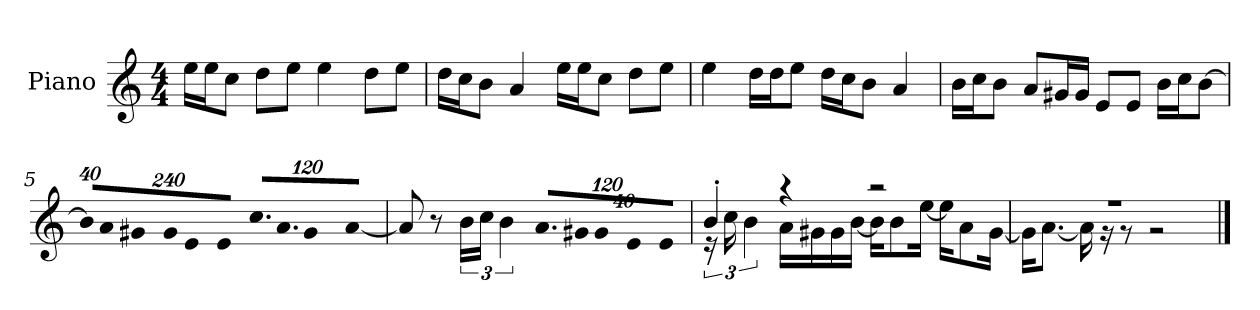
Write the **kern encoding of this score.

**kern
*part1
*staff1
*I"Piano
*I'P-no
*clefG2
*k[]
*M4/4
*MM90
=1
16ee\LL
16ee\J
8cc\J
8dd\L
8ee\J
4ee\
8dd\L
8ee\J
=2
16dd\LL
16cc\J
8b\J
4a/
16ee\LL
16ee\J
8cc\J
8dd\L
8ee\J
=3
4ee\
16dd\LL
16dd\J
8ee\J
16dd\LL
16cc\J
8b\J
4a/
=4
16b\LL
16cc\J
8b\J
8a/L
16g#X/L
16g#/JJ
8e/L
8e/J
16b\LL
16cc\J
[8b\J
!!LO:LB:g=z
=5
*Xbrackettup
!LO:N:vis=32
640%23b/KLL]
!LO:N:vis=16
1920%137a/
!LO:N:vis=32
640%23g#X/K
!LO:N:vis=16
1920%137g#/J
!LO:N:vis=8
960%137e/
!LO:N:vis=8
960%137e/J
!LO:N:vis=16.
960%103cc/LL
!LO:N:vis=16.
960%103a/J
!LO:N:vis=8
960%137g#/
!LO:N:vis=8
[960%137a/J
=6
8a/]
8r
*brackettup
24b\LL
24cc\JJ
6b\
*Xbrackettup
!LO:N:vis=16.
960%103a/LL
!LO:N:vis=32
640%23g#X/K
!LO:N:vis=16
1920%137g#/J
!LO:N:vis=8
960%137e/
!LO:N:vis=8
960%137e/J
=7
*^
*	*brackettup
4b'/	24r
.	24cc\
.	6b\
4r	16a\LL
.	16g#X\
.	16g#\
.	[16b\JJ
2r	16b\KL]
.	8b\
.	[16ee\Jk
.	16ee\KL]
.	8a\
.	[16g#\Jk
!!LO:LB:g=z	!!
=8	=8
1r	16g#\KL]
.	[8.a\J
.	16a\]
.	16r
.	8r
.	2r
*v	*v
==
*-
